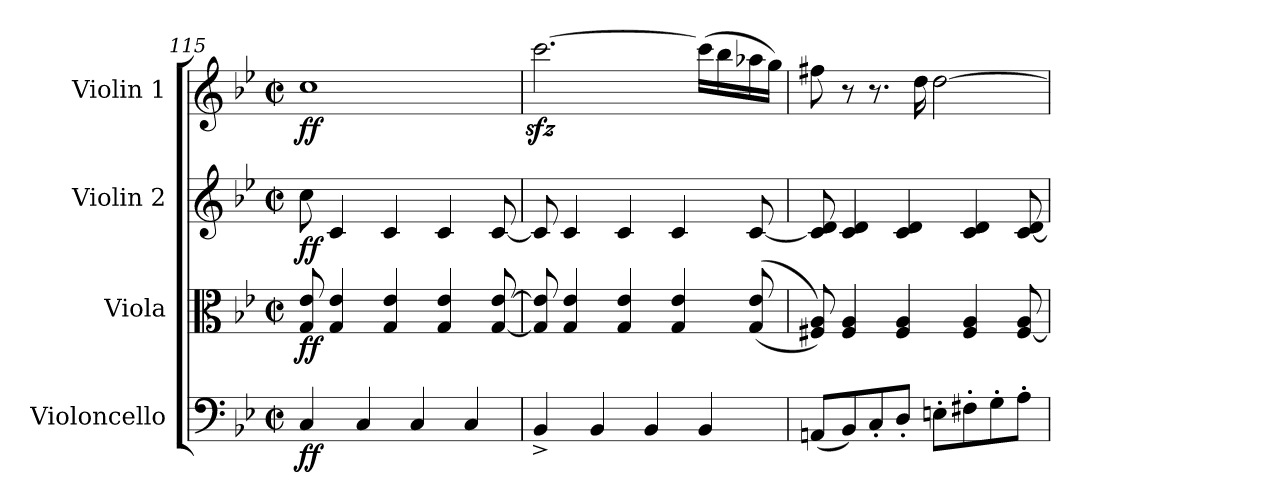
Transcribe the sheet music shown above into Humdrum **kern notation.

**kern	**dynam	**kern	**dynam	**kern	**dynam	**kern	**dynam
*part4	*part4	*part3	*part3	*part2	*part2	*part1	*part1
*staff4	*staff4	*staff3	*staff3	*staff2	*staff2	*staff1	*staff1
*I"Violoncello	*	*I"Viola	*	*I"Violin 2	*	*I"Violin 1	*
*I'Vc	*	*I'Vla	*	*I'Vln	*	*I'Vln	*
*clefF4	*	*clefC3	*	*clefG2	*	*clefG2	*
*k[b-e-]	*	*k[b-e-]	*	*k[b-e-]	*	*k[b-e-]	*
*M2/2	*	*M2/2	*	*M2/2	*	*M2/2	*
*met(c|)	*	*met(c|)	*	*met(c|)	*	*met(c|)	*
=115	=115	=115	=115	=115	=115	=115	=115
!	!LO:DY:b	!	!LO:DY:b	!	!LO:DY:b	!	!LO:DY:b
4C/	ff	8G/ 8e-/	ff	8cc\	ff	1cc	ff
.	.	4G/ 4e-/	.	4c/	.	.	.
4C/	.	.	.	.	.	.	.
.	.	4G/ 4e-/	.	4c/	.	.	.
4C/	.	.	.	.	.	.	.
.	.	4G/ 4e-/	.	4c/	.	.	.
4C/	.	.	.	.	.	.	.
.	.	[8G/ [8e-/	.	[8c/	.	.	.
=116	=116	=116	=116	=116	=116	=116	=116
4BB-^/	.	8G/] 8e-/]	.	8c/]	.	[2.ccczz<\	.
.	.	4G/ 4e-/	.	4c/	.	.	.
4BB-/	.	.	.	.	.	.	.
.	.	4G/ 4e-/	.	4c/	.	.	.
4BB-/	.	.	.	.	.	.	.
.	.	4G/ 4e-/	.	4c/	.	.	.
4BB-/	.	.	.	.	.	(16ccc\LL]	.
.	.	.	.	.	.	16bb-\	.
.	.	(>(8G/ 8e-/	.	[8c/	.	16aa-X\	.
.	.	.	.	.	.	16gg\JJ)	.
=117	=117	=117	=117	=117	=117	=117	=117
(<8AAn/L	.	8F#X/ 8A/))	.	8c/] 8d/	.	8ff#X\	.
8BB-/)	.	4F#/ 4A/	.	4c/ 4d/	.	8r	.
8C'/	.	.	.	.	.	8.r	.
8D'/J	.	4F#/ 4A/	.	4c/ 4d/	.	.	.
.	.	.	.	.	.	16dd\	.
8En'\L	.	.	.	.	.	[2dd\	.
8F#X'\	.	4F#/ 4A/	.	4c/ 4d/	.	.	.
8G'\	.	.	.	.	.	.	.
8A'\J	.	[8F#/ 8A/	.	[8c/ 8d/	.	.	.
=	=	=	=	=	=	=	=
*-	*-	*-	*-	*-	*-	*-	*-
